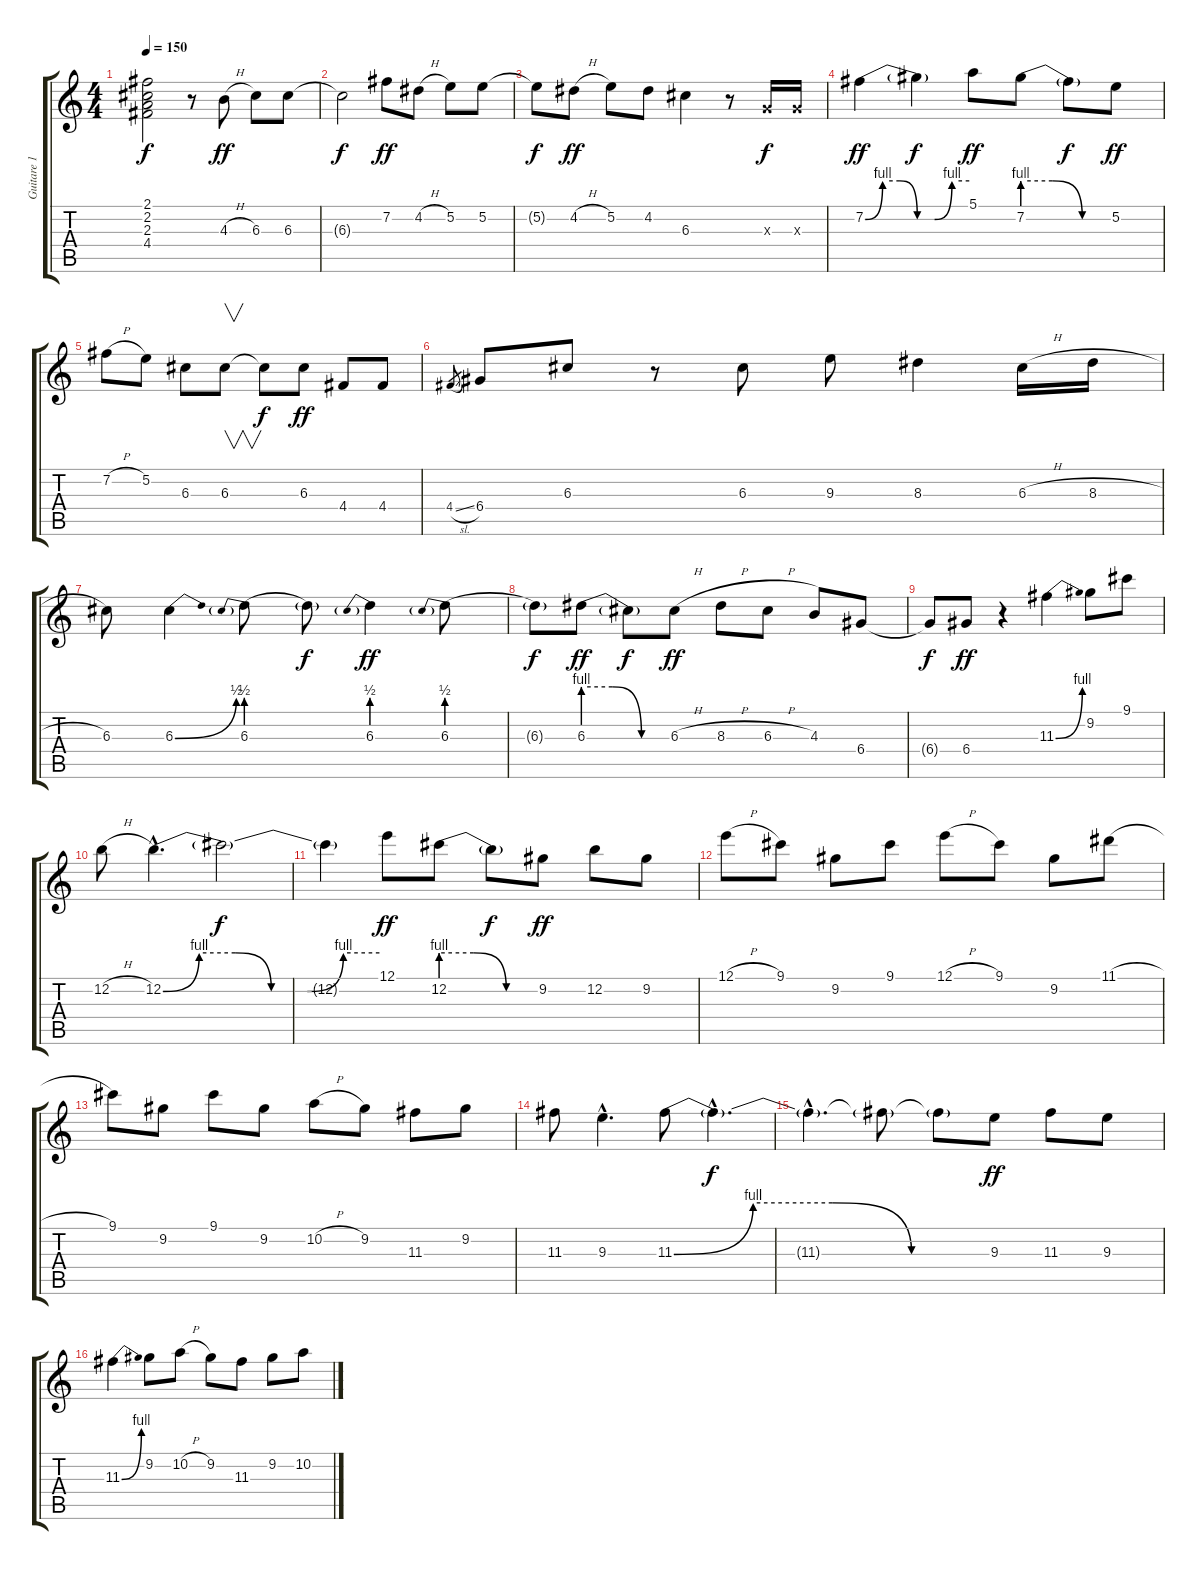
\track ("Guitare 1" "Guitare 1") {instrument electricguitarjazz}
\staff {score tabs}
\tuning (E4 B3 G3 D3 A2 E2) {hide}
\ts (4 4)
\tempo 150
\clef g2
\ks c
(2.1{t} 2.2{t} 2.3{t} 4.4{t}).2{dy f} r.8 4.3{h}.8{dy ff} 6.3.8 6.3.8 |
6.3{t}.2{dy f} 7.2.8{dy ff} 4.2{h}.8 5.2.8 5.2.8 |
5.2{t}.8{dy f} 4.2{h}.8{dy ff} 5.2.8 4.2.8 6.3.4 r.8 0.3{x}.16{dy f} 0.3{x}.16 |
7.2{be (custom 0 0 10 4 20 4 30 0 40 0 50 4 60 4)}.4{dy ff} 7.2{t}.4{dy f} 5.1.8{dy ff} 7.2{be (custom 0 4 20 4 40 0 60 0)}.8 7.2{t}.8{dy f} 5.2.8{dy ff} |
7.2{h}.8 5.2.8 6.3.8 6.3.8{v} 6.3{t}.8{dy f} 6.3.8{dy ff} 4.4.8 4.4.8 |
4.4{sl}.8{gr} 6.4.8 6.3.8 r.8 6.3.8 9.3.8 8.3.4 6.3{h}.16 8.3{h}.16 |
6.3.8 6.3{be (bend 0 0 60 2)}.4 6.3{be (prebend 0 2 60 2)}.8 6.3{t}.8{dy f} 6.3{be (prebend 0 2 60 2)}.4{dy ff} 6.3{be (prebend 0 2 60 2)}.8 |
6.3{t}.8{dy f} 6.3{be (custom 0 4 20 4 40 0 60 0)}.8{dy ff} 6.3{t}.8{dy f} 6.3{h}.8{dy ff} 8.3{h}.8 6.3{h}.8 4.3.8 6.4.8 |
6.4{t}.8{dy f} 6.4.8{dy ff} r.4 11.3{be (bend 0 0 60 4)}.4 9.2.8 9.1.8 |
12.2{h}.8 12.2{be (custom 0 0 10 4 20 4 30 0 40 0 50 4 60 4) hac}.4{d} 12.2{t}.2{dy f} |
12.2{t}.4 12.1.8{dy ff} 12.2{be (custom 0 4 20 4 40 0 60 0)}.8 12.2{t}.8{dy f} 9.2.8{dy ff} 12.2.8 9.2.8 |
12.1{h}.8 9.1.8 9.2.8 9.1.8 12.1{h}.8 9.1.8 9.2.8 11.1{h}.8 |
9.1.8 9.2.8 9.1.8 9.2.8 10.2{h}.8 9.2.8 11.3.8 9.2.8 |
11.3.8 9.3{hac}.4{d} 11.3{be (custom 0 0 15 4 30 4 45 0 60 0)}.8 11.3{hac t}.4{d dy f} |
11.3{hac t}.4{d} 11.3{t}.8 11.3{t}.8 9.3.8{dy ff} 11.3.8 9.3.8 |
11.3{be (bend 0 0 60 4)}.4 9.2.8 10.2{h}.8 9.2.8 11.3.8 9.2.8 10.2{h}.8
